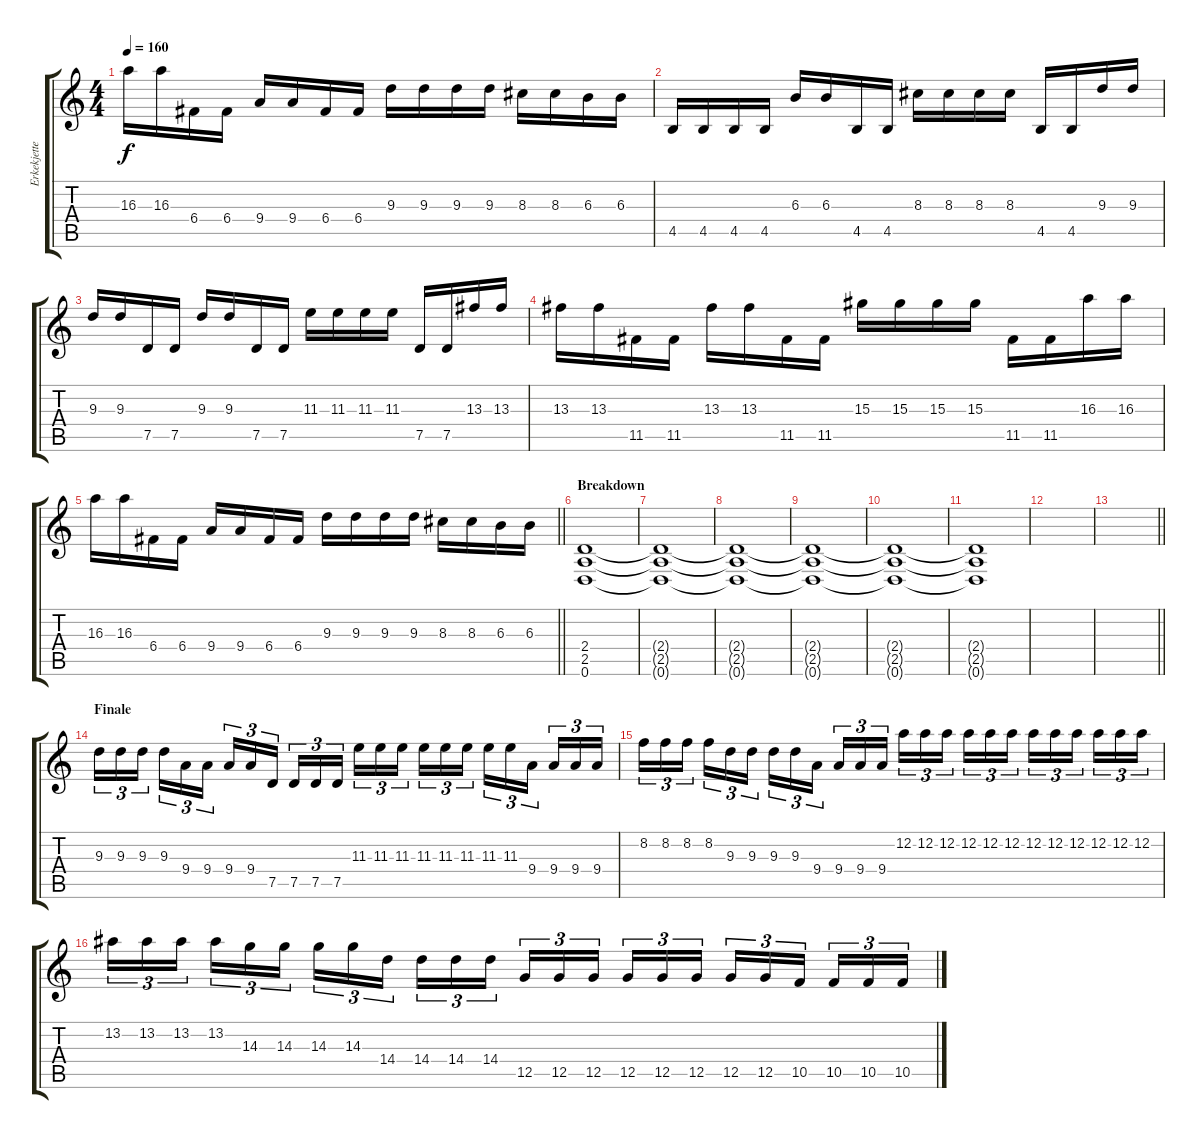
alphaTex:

\track ("Erkekjetter Silenoz - Rhythm Guitar" "Erkekjette") {instrument distortionguitar}
\staff {score tabs}
\tuning (D4 A3 F3 C3 G2 D2) {hide}
\ts (4 4)
\tempo 160
\clef g2
\ks c
16.3.16{dy f} 16.3.16 6.4.16 6.4.16 9.4.16 9.4.16 6.4.16 6.4.16 9.3.16 9.3.16 9.3.16 9.3.16 8.3.16 8.3.16 6.3.16 6.3.16 |
4.5.16 4.5.16 4.5.16 4.5.16 6.3.16 6.3.16 4.5.16 4.5.16 8.3.16 8.3.16 8.3.16 8.3.16 4.5.16 4.5.16 9.3.16 9.3.16 |
9.3.16 9.3.16 7.5.16 7.5.16 9.3.16 9.3.16 7.5.16 7.5.16 11.3.16 11.3.16 11.3.16 11.3.16 7.5.16 7.5.16 13.3.16 13.3.16 |
13.3.16 13.3.16 11.5.16 11.5.16 13.3.16 13.3.16 11.5.16 11.5.16 15.3.16 15.3.16 15.3.16 15.3.16 11.5.16 11.5.16 16.3.16 16.3.16 |
\barLineRight lightlight
16.3.16 16.3.16 6.4.16 6.4.16 9.4.16 9.4.16 6.4.16 6.4.16 9.3.16 9.3.16 9.3.16 9.3.16 8.3.16 8.3.16 6.3.16 6.3.16 |
\section ("" "Breakdown")
(2.4 2.5 0.6).1 |
(2.4{t} 2.5{t} 0.6{t}).1{volume 0} |
(2.4{t} 2.5{t} 0.6{t}).1 |
(2.4{t} 2.5{t} 0.6{t}).1 |
(2.4{t} 2.5{t} 0.6{t}).1 |
(2.4{t} 2.5{t} 0.6{t}).1 |
|
\barLineRight lightlight
|
\section ("" "Finale")
9.3.16{tu (3 2) volume 15} 9.3.16{tu (3 2)} 9.3.16{tu (3 2) beam splitsecondary} 9.3.16{tu (3 2)} 9.4.16{tu (3 2)} 9.4.16{tu (3 2)} 9.4.16{tu (3 2)} 9.4.16{tu (3 2)} 7.5.16{tu (3 2) beam splitsecondary} 7.5.16{tu (3 2)} 7.5.16{tu (3 2)} 7.5.16{tu (3 2)} 11.3.16{tu (3 2)} 11.3.16{tu (3 2)} 11.3.16{tu (3 2) beam splitsecondary} 11.3.16{tu (3 2)} 11.3.16{tu (3 2)} 11.3.16{tu (3 2)} 11.3.16{tu (3 2)} 11.3.16{tu (3 2)} 9.4.16{tu (3 2) beam splitsecondary} 9.4.16{tu (3 2)} 9.4.16{tu (3 2)} 9.4.16{tu (3 2)} |
8.2.16{tu (3 2)} 8.2.16{tu (3 2)} 8.2.16{tu (3 2) beam splitsecondary} 8.2.16{tu (3 2)} 9.3.16{tu (3 2)} 9.3.16{tu (3 2)} 9.3.16{tu (3 2)} 9.3.16{tu (3 2)} 9.4.16{tu (3 2) beam splitsecondary} 9.4.16{tu (3 2)} 9.4.16{tu (3 2)} 9.4.16{tu (3 2)} 12.2.16{tu (3 2)} 12.2.16{tu (3 2)} 12.2.16{tu (3 2) beam splitsecondary} 12.2.16{tu (3 2)} 12.2.16{tu (3 2)} 12.2.16{tu (3 2)} 12.2.16{tu (3 2)} 12.2.16{tu (3 2)} 12.2.16{tu (3 2) beam splitsecondary} 12.2.16{tu (3 2)} 12.2.16{tu (3 2)} 12.2.16{tu (3 2)} |
13.2.16{tu (3 2)} 13.2.16{tu (3 2)} 13.2.16{tu (3 2) beam splitsecondary} 13.2.16{tu (3 2)} 14.3.16{tu (3 2)} 14.3.16{tu (3 2)} 14.3.16{tu (3 2)} 14.3.16{tu (3 2)} 14.4.16{tu (3 2) beam splitsecondary} 14.4.16{tu (3 2)} 14.4.16{tu (3 2)} 14.4.16{tu (3 2)} 12.5.16{tu (3 2)} 12.5.16{tu (3 2)} 12.5.16{tu (3 2) beam splitsecondary} 12.5.16{tu (3 2)} 12.5.16{tu (3 2)} 12.5.16{tu (3 2)} 12.5.16{tu (3 2)} 12.5.16{tu (3 2)} 10.5.16{tu (3 2) beam splitsecondary} 10.5.16{tu (3 2)} 10.5.16{tu (3 2)} 10.5.16{tu (3 2)}
